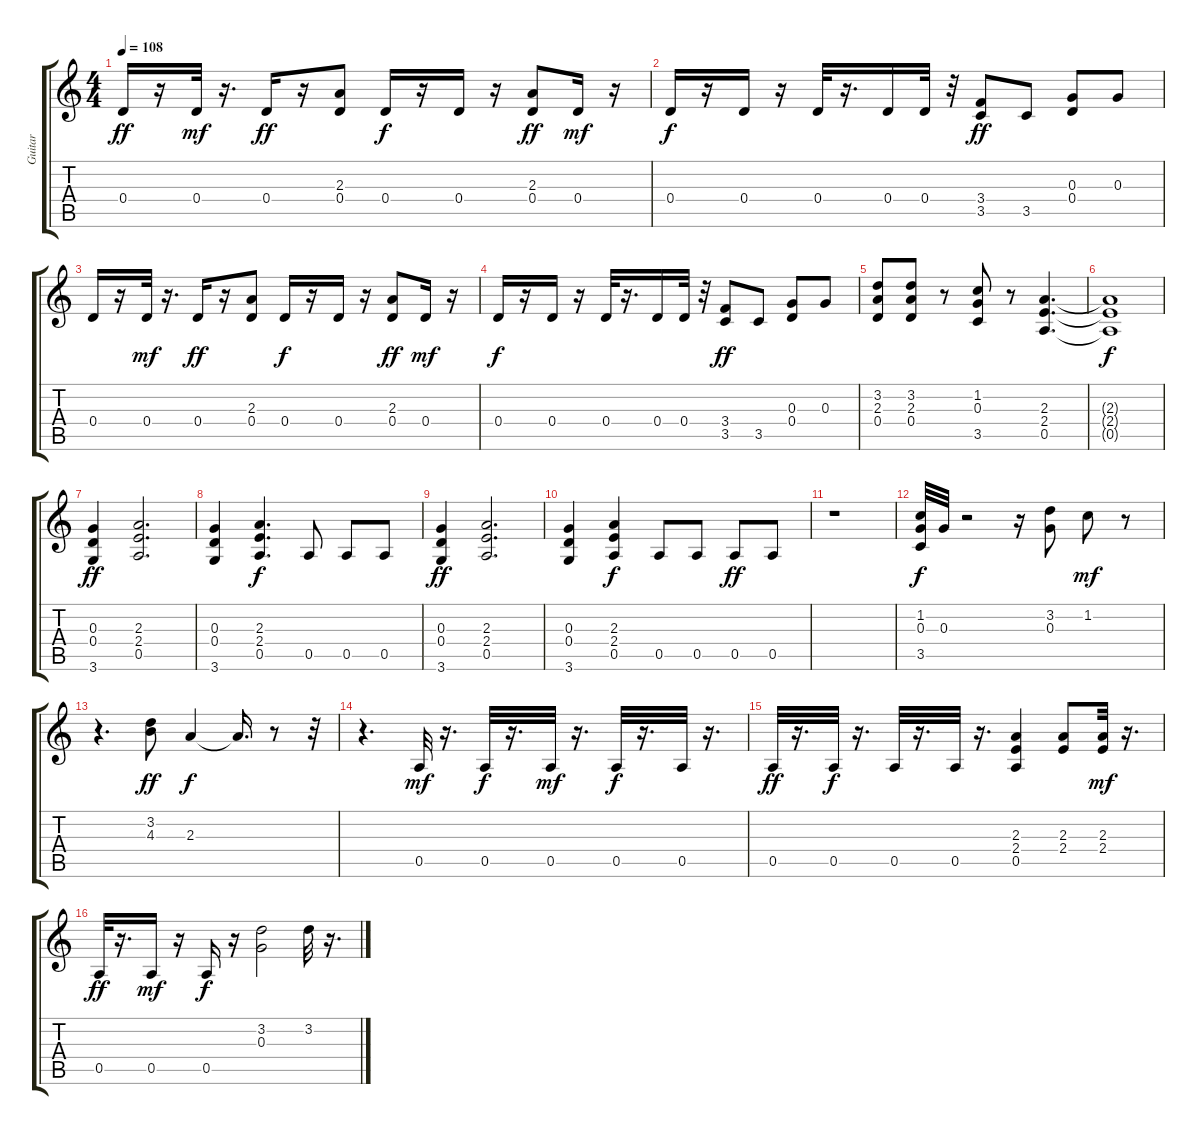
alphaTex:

\track ("Guitar" "Guitar") {instrument distortionguitar}
\staff {score tabs}
\tuning (E4 B3 G3 D3 A2 E2) {hide}
\ts (4 4)
\tempo 108
\clef g2
\ks c
0.4.16{dy ff} r.16 0.4.32{dy mf} r.16{d} 0.4.16{dy ff} r.16 (2.3 0.4).8 0.4.16{dy f} r.16 0.4.16 r.16 (2.3 0.4).8{dy ff} 0.4.16{dy mf} r.16 |
0.4.16{dy f} r.16 0.4.16 r.16 0.4.32 r.16{d} 0.4.16 0.4.32 r.32 (3.4 3.5).8{dy ff} 3.5.8 (0.3 0.4).8 0.3.8 |
0.4.16 r.16 0.4.32{dy mf} r.16{d} 0.4.16{dy ff} r.16 (2.3 0.4).8 0.4.16{dy f} r.16 0.4.16 r.16 (2.3 0.4).8{dy ff} 0.4.16{dy mf} r.16 |
0.4.16{dy f} r.16 0.4.16 r.16 0.4.32 r.16{d} 0.4.16 0.4.32 r.32 (3.4 3.5).8{dy ff} 3.5.8 (0.3 0.4).8 0.3.8 |
(3.2 2.3 0.4).8 (3.2 2.3 0.4).8 r.8 (1.2 0.3 3.5).8 r.8 (2.3 2.4 0.5).4{d} |
(2.3{t} 2.4{t} 0.5{t}).1{dy f} |
(0.3 0.4 3.6).4{dy ff} (2.3 2.4 0.5).2{d} |
(0.3 0.4 3.6).4 (2.3 2.4 0.5).4{d dy f} 0.5.8 0.5.8 0.5.8 |
(0.3 0.4 3.6).4{dy ff} (2.3 2.4 0.5).2{d} |
(0.3 0.4 3.6).4 (2.3 2.4 0.5).4{dy f} 0.5.8 0.5.8 0.5.8{dy ff} 0.5.8 |
r.1 |
(1.2 0.3 3.5).32{dy f} 0.3.32 r.2 r.16 (3.2 0.3).8 1.2.8{dy mf} r.8 |
r.4{d} (3.2 4.3).8{dy ff} 2.3.4{dy f} 2.3{t}.16{d} r.8 r.32 |
r.4{d} 0.5.32{dy mf} r.16{d} 0.5.32{dy f} r.16{d} 0.5.32{dy mf} r.16{d} 0.5.32{dy f} r.16{d} 0.5.32 r.16{d} |
0.5.32{dy ff} r.16{d} 0.5.32{dy f} r.16{d} 0.5.32 r.16{d} 0.5.32 r.16{d} (2.3 2.4 0.5).4 (2.3 2.4).8 (2.3 2.4).32{dy mf} r.16{d} |
0.5.32{dy ff} r.16{d} 0.5.16{dy mf} r.16 0.5.16{dy f} r.16 (3.2 0.3).2 3.2.32 r.16{d}
